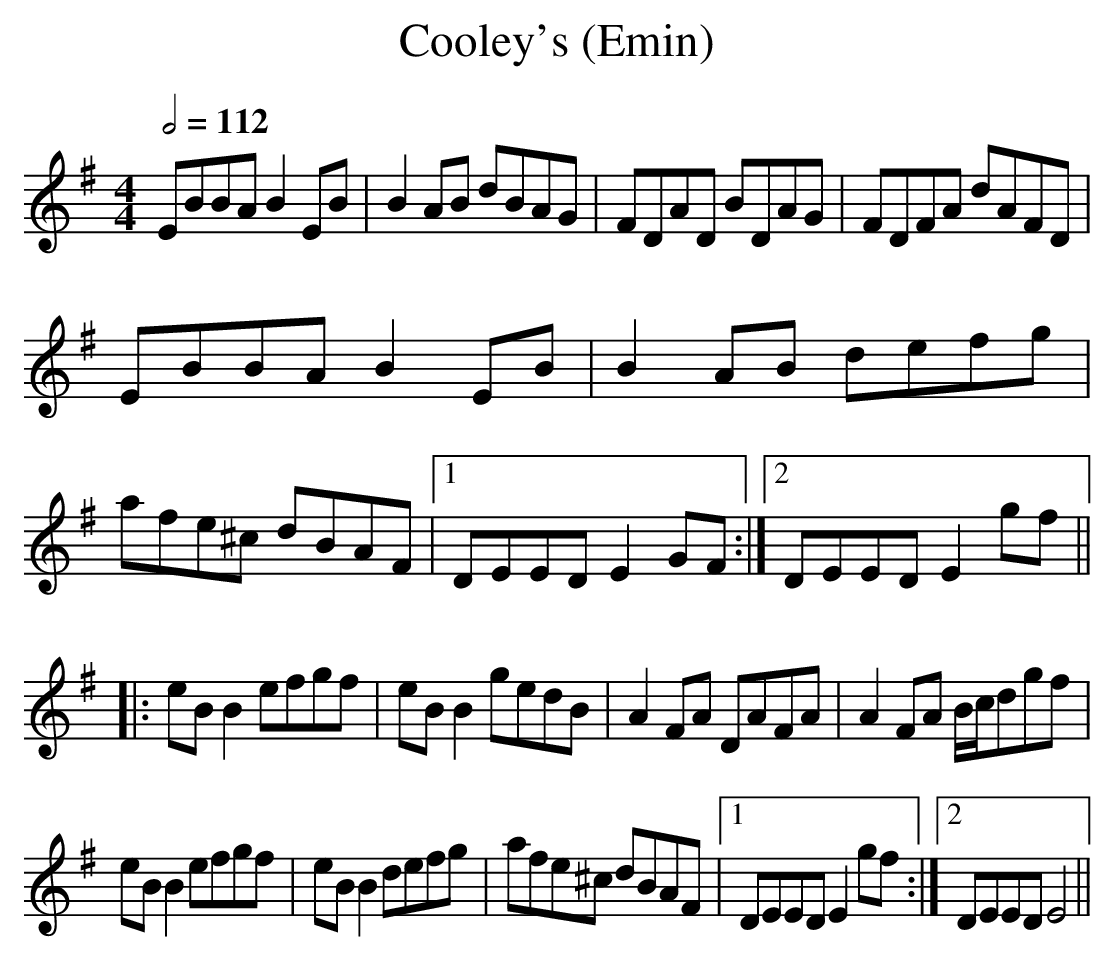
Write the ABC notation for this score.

X:1
T:Cooley's (Emin)
Q:1/2=112
M:4/4
L:1/8
K:Emin
EBBA B2 EB|B2AB dBAG|FDAD BDAG|FDFA dAFD|
EBBA B2 EB|B2AB defg|afe^c dBAF|1DEED E2GF:|2DEED E2gf||
|:eBB2 efgf|eBB2 gedB|A2FA DAFA|A2FA B/c/dgf|
eBB2 efgf|eBB2  defg|afe^c dBAF|1DEED E2gf:|2DEED E4||
